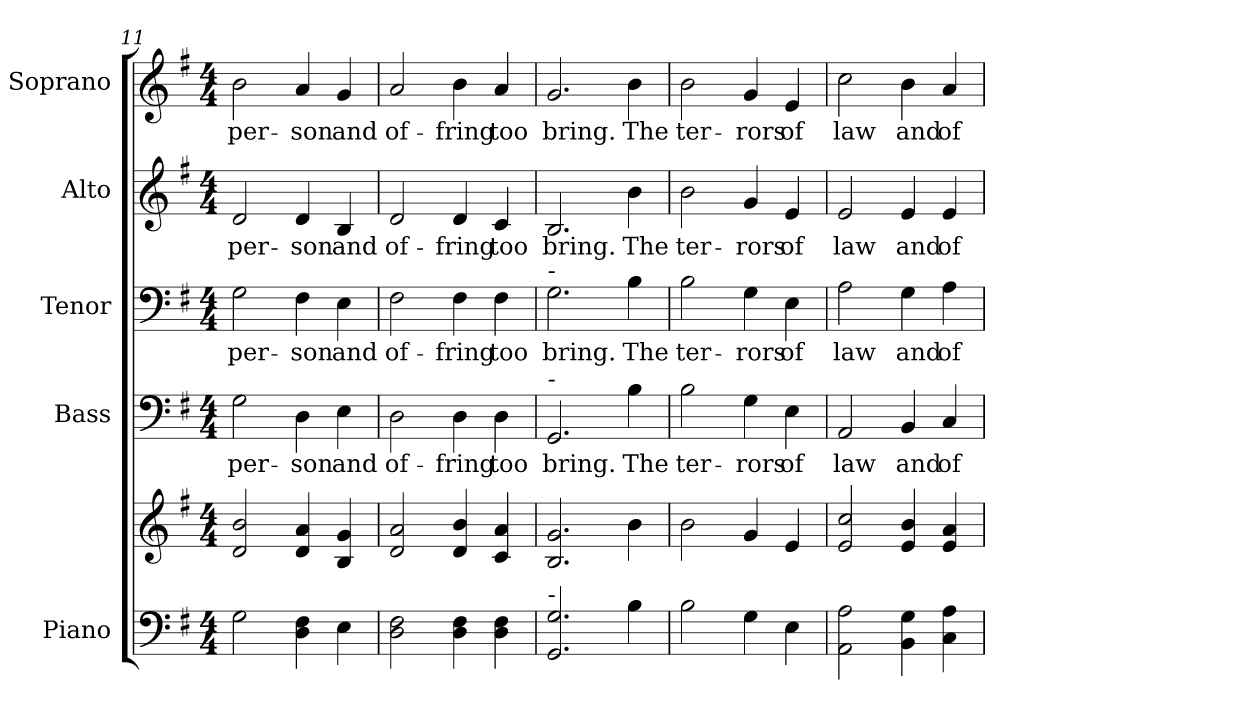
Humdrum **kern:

**kern	**kern	**kern	**text	**kern	**text	**kern	**text	**kern	**text
*part5	*part5	*part4	*part4	*part3	*part3	*part2	*part2	*part1	*part1
*staff6	*staff5	*staff4	*staff4	*staff3	*staff3	*staff2	*staff2	*staff1	*staff1
*I"Piano	*	*I"Bass	*	*I"Tenor	*	*I"Alto	*	*I"Soprano	*
*I'Pno.	*	*I'B.	*	*I'T.	*	*I'A.	*	*I'S.	*
!!LO:PB:g=z
*clefF4	*clefG2	*clefF4	*	*clefF4	*	*clefG2	*	*clefG2	*
*k[f#]	*k[f#]	*k[f#]	*	*k[f#]	*	*k[f#]	*	*k[f#]	*
*G:	*G:	*G:	*	*G:	*	*G:	*	*G:	*
*M4/4	*M4/4	*M4/4	*	*M4/4	*	*M4/4	*	*M4/4	*
=11	=11	=11	=11	=11	=11	=11	=11	=11	=11
!	!	!	!LO:LY:b:color=#000000	!	!	!	!	!	!
!	!	!	!	!	!LO:LY:b:color=#000000	!	!	!	!
!	!	!	!	!	!	!	!LO:LY:b:color=#000000	!	!
!	!	!	!	!	!	!	!	!	!LO:LY:b:color=#000000
2Gi\	2di/ 2bi	2Gi\	per-	2Gi\	per-	2di/	per-	2bi\	per-
!	!	!	!LO:LY:b:color=#000000	!	!	!	!	!	!
!	!	!	!	!	!LO:LY:b:color=#000000	!	!	!	!
!	!	!	!	!	!	!	!LO:LY:b:color=#000000	!	!
!	!	!	!	!	!	!	!	!	!LO:LY:b:color=#000000
4Di\ 4F#i	4di/ 4ai	4Di\	-son	4F#i\	-son	4di/	-son	4ai/	-son
!	!	!	!LO:LY:b:color=#000000	!	!	!	!	!	!
!	!	!	!	!	!LO:LY:b:color=#000000	!	!	!	!
!	!	!	!	!	!	!	!LO:LY:b:color=#000000	!	!
!	!	!	!	!	!	!	!	!	!LO:LY:b:color=#000000
4Ei\	4Bi/ 4gi	4Ei\	and	4Ei\	and	4Bi/	and	4gi/	and
=12	=12	=12	=12	=12	=12	=12	=12	=12	=12
!	!	!	!LO:LY:b:color=#000000	!	!	!	!	!	!
!	!	!	!	!	!LO:LY:b:color=#000000	!	!	!	!
!	!	!	!	!	!	!	!LO:LY:b:color=#000000	!	!
!	!	!	!	!	!	!	!	!	!LO:LY:b:color=#000000
2Di\ 2F#i	2di/ 2ai	2Di\	of-	2F#i\	of-	2di/	of-	2ai/	of-
!	!	!	!LO:LY:b:color=#000000	!	!	!	!	!	!
!	!	!	!	!	!LO:LY:b:color=#000000	!	!	!	!
!	!	!	!	!	!	!	!LO:LY:b:color=#000000	!	!
!	!	!	!	!	!	!	!	!	!LO:LY:b:color=#000000
4Di\ 4F#i	4di/ 4bi	4Di\	-fring	4F#i\	-fring	4di/	-fring	4bi\	-fring
!	!	!	!LO:LY:b:color=#000000	!	!	!	!	!	!
!	!	!	!	!	!LO:LY:b:color=#000000	!	!	!	!
!	!	!	!	!	!	!	!LO:LY:b:color=#000000	!	!
!	!	!	!	!	!	!	!	!	!LO:LY:b:color=#000000
4Di\ 4F#i	4ci/ 4ai	4Di\	too	4F#i\	too	4ci/	too	4ai/	too
=13	=13	=13	=13	=13	=13	=13	=13	=13	=13
!	!	!	!LO:LY:b:color=#000000	!	!	!	!	!	!
!	!	!	!	!	!LO:LY:b:color=#000000	!	!	!	!
!	!	!	!	!	!	!	!LO:LY:b:color=#000000	!	!
!	!	!	!	!LO:TX:a:t=-	!	!	!	!	!
!	!	!LO:TX:a:t=-	!	!	!	!	!	!	!
!LO:TX:a:t=-	!	!	!	!	!	!	!	!	!
!	!	!	!	!	!	!	!	!	!LO:LY:b:color=#000000
2.GGi/ 2.Gi	2.Bi/ 2.gi	2.GGi/	bring.	2.Gi\	bring.	2.Bi/	bring.	2.gi/	bring.
!	!	!	!LO:LY:b:color=#000000	!	!	!	!	!	!
!	!	!	!	!	!LO:LY:b:color=#000000	!	!	!	!
!	!	!	!	!	!	!	!LO:LY:b:color=#000000	!	!
!	!	!	!	!	!	!	!	!	!LO:LY:b:color=#000000
4Bi\	4bi\	4Bi\	The	4Bi\	The	4bi\	The	4bi\	The
!!LO:PB:g=z
=14	=14	=14	=14	=14	=14	=14	=14	=14	=14
!	!	!	!LO:LY:b:color=#000000	!	!	!	!	!	!
!	!	!	!	!	!LO:LY:b:color=#000000	!	!	!	!
!	!	!	!	!	!	!	!LO:LY:b:color=#000000	!	!
!	!	!	!	!	!	!	!	!	!LO:LY:b:color=#000000
2Bi\	2bi\	2Bi\	ter-	2Bi\	ter-	2bi\	ter-	2bi\	ter-
!	!	!	!LO:LY:b:color=#000000	!	!	!	!	!	!
!	!	!	!	!	!LO:LY:b:color=#000000	!	!	!	!
!	!	!	!	!	!	!	!LO:LY:b:color=#000000	!	!
!	!	!	!	!	!	!	!	!	!LO:LY:b:color=#000000
4Gi\	4gi/	4Gi\	-rors	4Gi\	-rors	4gi/	-rors	4gi/	-rors
!	!	!	!LO:LY:b:color=#000000	!	!	!	!	!	!
!	!	!	!	!	!LO:LY:b:color=#000000	!	!	!	!
!	!	!	!	!	!	!	!LO:LY:b:color=#000000	!	!
!	!	!	!	!	!	!	!	!	!LO:LY:b:color=#000000
4Ei\	4ei/	4Ei\	of	4Ei\	of	4ei/	of	4ei/	of
=15	=15	=15	=15	=15	=15	=15	=15	=15	=15
!	!	!	!LO:LY:b:color=#000000	!	!	!	!	!	!
!	!	!	!	!	!LO:LY:b:color=#000000	!	!	!	!
!	!	!	!	!	!	!	!LO:LY:b:color=#000000	!	!
!	!	!	!	!	!	!	!	!	!LO:LY:b:color=#000000
2AAi\ 2Ai	2ei/ 2cci	2AAi/	law	2Ai\	law	2ei/	law	2cci\	law
!	!	!	!LO:LY:b:color=#000000	!	!	!	!	!	!
!	!	!	!	!	!LO:LY:b:color=#000000	!	!	!	!
!	!	!	!	!	!	!	!LO:LY:b:color=#000000	!	!
!	!	!	!	!	!	!	!	!	!LO:LY:b:color=#000000
4BBi\ 4Gi	4ei/ 4bi	4BBi/	and	4Gi\	and	4ei/	and	4bi\	and
!	!	!	!LO:LY:b:color=#000000	!	!	!	!	!	!
!	!	!	!	!	!LO:LY:b:color=#000000	!	!	!	!
!	!	!	!	!	!	!	!LO:LY:b:color=#000000	!	!
!	!	!	!	!	!	!	!	!	!LO:LY:b:color=#000000
4Ci\ 4Ai	4ei/ 4ai	4Ci/	of	4Ai\	of	4ei/	of	4ai/	of
=	=	=	=	=	=	=	=	=	=
*-	*-	*-	*-	*-	*-	*-	*-	*-	*-
